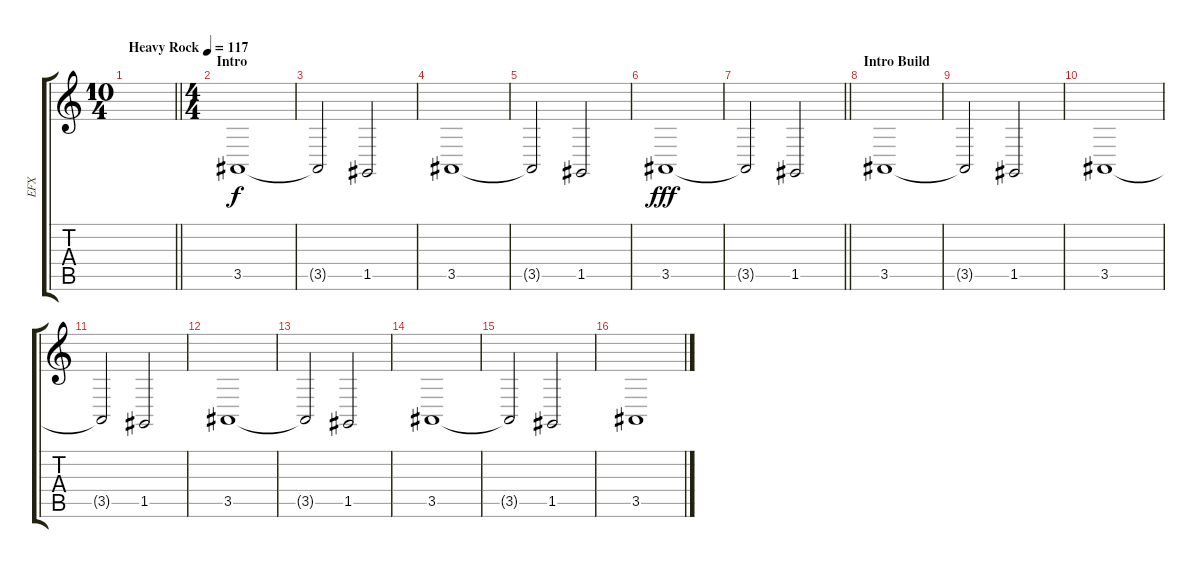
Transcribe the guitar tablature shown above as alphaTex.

\track ("EFX" "EFX") {instrument lead3calliope}
\staff {score tabs}
\tuning (D4 A3 F3 C3 G2 C2) {hide}
\ts (10 4)
\tempo (117 "Heavy Rock")
\clef g2
\barLineRight lightlight
\ks c
|
\ts (4 4)
\section ("" "Intro")
3.5.1{volume 10} |
3.5{t}.2{volume 10} 1.5.2{volume 16} |
3.5.1 |
3.5{t}.2 1.5.2 |
3.5.1{dy fff} |
\barLineRight lightlight
3.5{t}.2 1.5.2 |
\section ("" "Intro Build")
3.5.1 |
3.5{t}.2 1.5.2 |
3.5.1 |
3.5{t}.2 1.5.2 |
3.5.1 |
3.5{t}.2 1.5.2 |
3.5.1 |
3.5{t}.2 1.5.2 |
3.5.1
